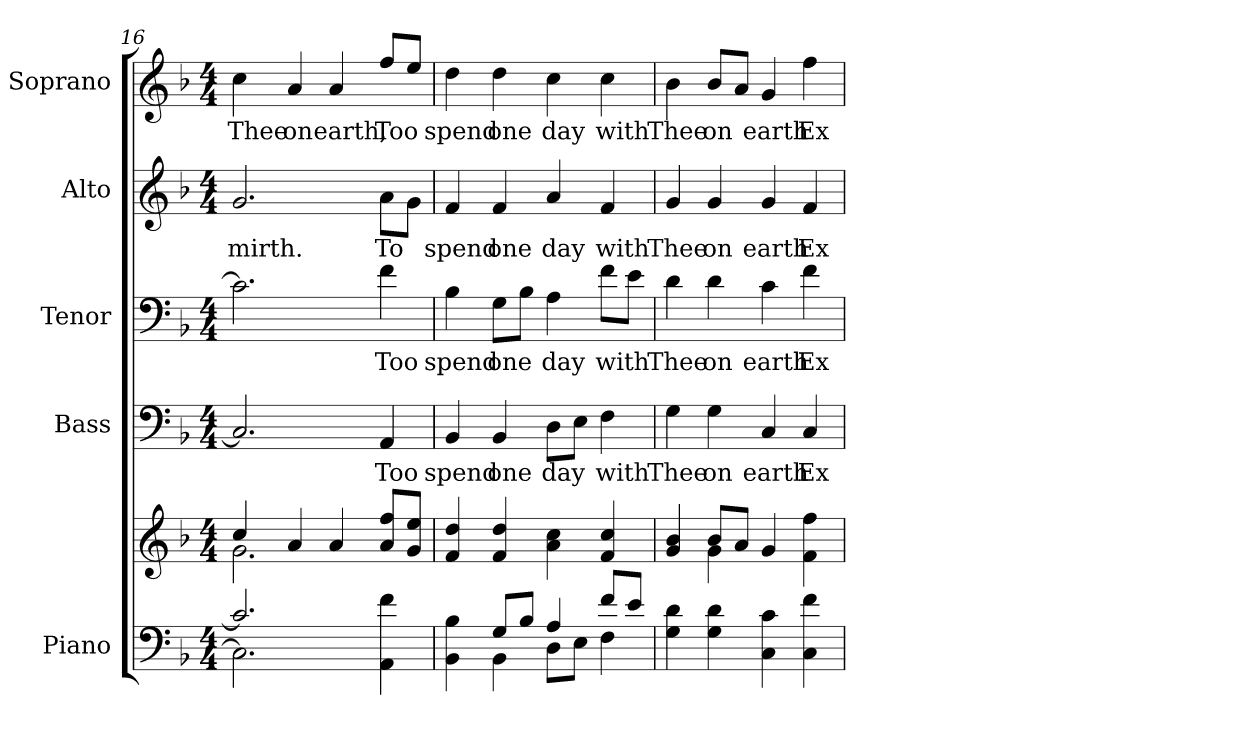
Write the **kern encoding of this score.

**kern	**kern	**kern	**text	**kern	**text	**kern	**text	**kern	**text
*part5	*part5	*part4	*part4	*part3	*part3	*part2	*part2	*part1	*part1
*staff6	*staff5	*staff4	*staff4	*staff3	*staff3	*staff2	*staff2	*staff1	*staff1
*I"Piano	*	*I"Bass	*	*I"Tenor	*	*I"Alto	*	*I"Soprano	*
*I'Pno.	*	*I'B.	*	*I'T.	*	*I'A.	*	*I'S.	*
*clefF4	*clefG2	*clefF4	*	*clefF4	*	*clefG2	*	*clefG2	*
*k[b-]	*k[b-]	*k[b-]	*	*k[b-]	*	*k[b-]	*	*k[b-]	*
*F:	*F:	*F:	*	*F:	*	*F:	*	*F:	*
*M4/4	*M4/4	*M4/4	*	*M4/4	*	*M4/4	*	*M4/4	*
=16	=16	=16	=16	=16	=16	=16	=16	=16	=16
*^	*^	*	*	*	*	*	*	*	*
!	!	!	!	!	!	!	!	!	!LO:LY:b:color=#000000	!	!
!	!	!	!	!	!	!	!	!	!	!	!LO:LY:b:color=#000000
2.ci/]	2.Ci\]	4cci/	2.gi\	2.Ci/]	.	2.ci\]	.	2.gi/	mirth.	4cci\	Thee
!	!	!	!	!	!	!	!	!	!	!	!LO:LY:b:color=#000000
.	.	4ai/	.	.	.	.	.	.	.	4ai/	on
!	!	!	!	!	!	!	!	!	!	!	!LO:LY:b:color=#000000
.	.	4ai/	.	.	.	.	.	.	.	4ai/	earth,
!	!	!	!	!	!LO:LY:b:color=#000000	!	!	!	!	!	!
!	!	!	!	!	!	!	!LO:LY:b:color=#000000	!	!	!	!
!	!	!	!	!	!	!	!	!	!LO:LY:b:color=#000000	!	!
!	!	!	!	!	!	!	!	!	!	!	!LO:LY:b:color=#000000
4AAi\ 4fi	4ryy	8ai/ 8ffiL	4ryy	4AAi/	Too	4fi\	Too	8ai\L	To	8ffi/L	Too
.	.	8gi/ 8eeiJ	.	.	.	.	.	8gi\J	.	8eei/J	.
*	*	*v	*v	*	*	*	*	*	*	*	*
!!LO:PB:g=z
=17	=17	=17	=17	=17	=17	=17	=17	=17	=17	=17
!	!	!	!	!LO:LY:b:color=#000000	!	!	!	!	!	!
!	!	!	!	!	!	!LO:LY:b:color=#000000	!	!	!	!
!	!	!	!	!	!	!	!	!LO:LY:b:color=#000000	!	!
!	!	!	!	!	!	!	!	!	!	!LO:LY:b:color=#000000
4BB-i\ 4B-i	4ryy	4fi/ 4ddi	4BB-i/	spend	4B-i\	spend	4fi/	spend	4ddi\	spend
!	!	!	!	!LO:LY:b:color=#000000	!	!	!	!	!	!
!	!	!	!	!	!	!LO:LY:b:color=#000000	!	!	!	!
!	!	!	!	!	!	!	!	!LO:LY:b:color=#000000	!	!
!	!	!	!	!	!	!	!	!	!	!LO:LY:b:color=#000000
8Gi/L	4BB-i\	4fi/ 4ddi	4BB-i/	one	8Gi\L	one	4fi/	one	4ddi\	one
8B-i/J	.	.	.	.	8B-i\J	.	.	.	.	.
!	!	!	!	!LO:LY:b:color=#000000	!	!	!	!	!	!
!	!	!	!	!	!	!LO:LY:b:color=#000000	!	!	!	!
!	!	!	!	!	!	!	!	!LO:LY:b:color=#000000	!	!
!	!	!	!	!	!	!	!	!	!	!LO:LY:b:color=#000000
4Ai/	8Di\L	4ai\ 4cci	8Di\L	day	4Ai\	day	4ai/	day	4cci\	day
.	8Ei\J	.	8Ei\J	.	.	.	.	.	.	.
!	!	!	!	!LO:LY:b:color=#000000	!	!	!	!	!	!
!	!	!	!	!	!	!LO:LY:b:color=#000000	!	!	!	!
!	!	!	!	!	!	!	!	!LO:LY:b:color=#000000	!	!
!	!	!	!	!	!	!	!	!	!	!LO:LY:b:color=#000000
8fi/L	4Fi\	4fi/ 4cci	4Fi\	with	8fi\L	with	4fi/	with	4cci\	with
8ei/J	.	.	.	.	8ei\J	.	.	.	.	.
*v	*v	*	*	*	*	*	*	*	*	*
=18	=18	=18	=18	=18	=18	=18	=18	=18	=18
*	*^	*	*	*	*	*	*	*	*
!	!	!	!	!LO:LY:b:color=#000000	!	!	!	!	!	!
!	!	!	!	!	!	!LO:LY:b:color=#000000	!	!	!	!
!	!	!	!	!	!	!	!	!LO:LY:b:color=#000000	!	!
!	!	!	!	!	!	!	!	!	!	!LO:LY:b:color=#000000
4Gi\ 4di	4gi/ 4b-i	4ryy	4Gi\	Thee	4di\	Thee	4gi/	Thee	4b-i\	Thee
!	!	!	!	!LO:LY:b:color=#000000	!	!	!	!	!	!
!	!	!	!	!	!	!LO:LY:b:color=#000000	!	!	!	!
!	!	!	!	!	!	!	!	!LO:LY:b:color=#000000	!	!
!	!	!	!	!	!	!	!	!	!	!LO:LY:b:color=#000000
4Gi\ 4di	8b-i/L	4gi\	4Gi\	on	4di\	on	4gi/	on	8b-i/L	on
.	8ai/J	.	.	.	.	.	.	.	8ai/J	.
!	!	!	!	!LO:LY:b:color=#000000	!	!	!	!	!	!
!	!	!	!	!	!	!LO:LY:b:color=#000000	!	!	!	!
!	!	!	!	!	!	!	!	!LO:LY:b:color=#000000	!	!
!	!	!	!	!	!	!	!	!	!	!LO:LY:b:color=#000000
4Ci\ 4ci	4gi/	2ryy	4Ci/	earth	4ci\	earth	4gi/	earth	4gi/	earth
!	!	!	!	!LO:LY:b:color=#000000	!	!	!	!	!	!
!	!	!	!	!	!	!LO:LY:b:color=#000000	!	!	!	!
!	!	!	!	!	!	!	!	!LO:LY:b:color=#000000	!	!
!	!	!	!	!	!	!	!	!	!	!LO:LY:b:color=#000000
4Ci\ 4fi	4fi\ 4ffi	.	4Ci/	Ex	4fi\	Ex	4fi/	Ex-	4ffi\	Ex-
*	*v	*v	*	*	*	*	*	*	*	*
=	=	=	=	=	=	=	=	=	=
*-	*-	*-	*-	*-	*-	*-	*-	*-	*-
